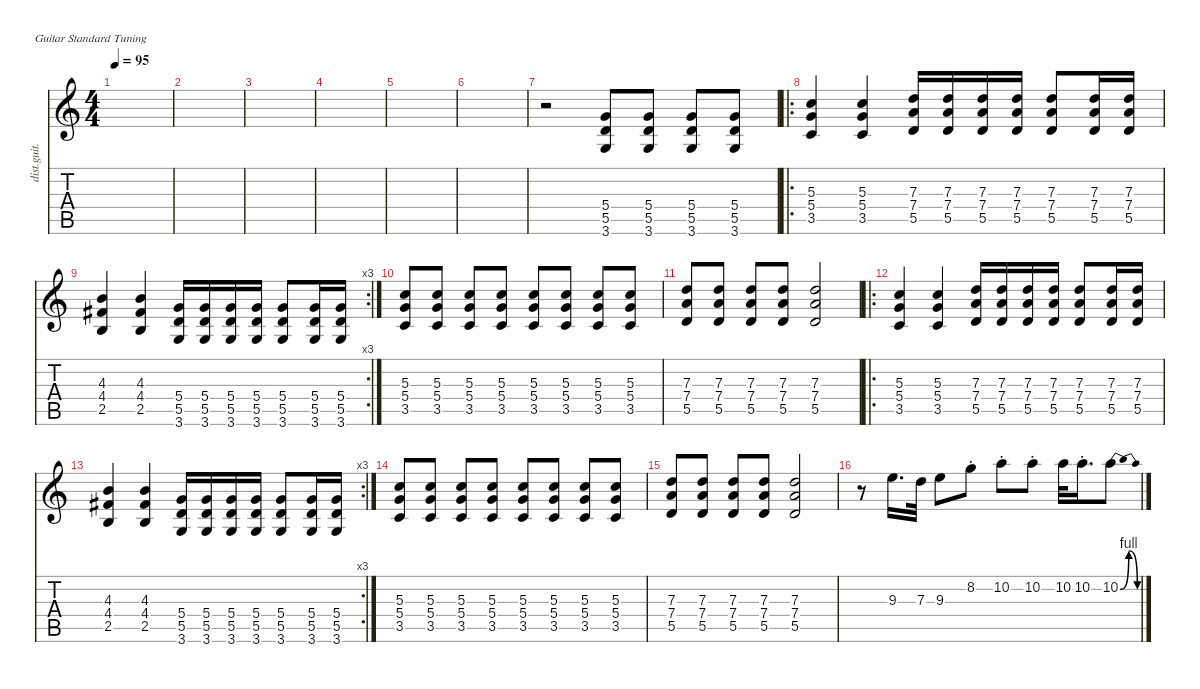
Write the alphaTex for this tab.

\defaultSystemsLayout 4
\hideDynamics
\bracketExtendMode nobrackets
\otherSystemsTrackNameOrientation horizontal
\track ("Distortion Guitar" "dist.guit.") {instrument distortionguitar}
\staff {score tabs}
\tuning (E4 B3 G3 D3 A2 E2)
\ts (4 4)
\tempo 95
\clef g2
\ks c
|
|
|
|
|
|
r.2 (3.6 5.5 5.4).8 (5.4 5.5 3.6).8 (5.4 5.5 3.6).8 (5.4 5.5 3.6).8 |
\ro
(3.5 5.4 5.3).4 (5.3 5.4 3.5).4 (5.5 7.4 7.3).16 (7.3 7.4 5.5).16 (5.5 7.4 7.3).16 (7.3 7.4 5.5).16 (5.5 7.4 7.3).8 (5.5 7.4 7.3).16 (7.3 7.4 5.5).16 |
\rc 3
(2.5 4.4 4.3).4 (4.3 4.4 2.5).4 (5.5 5.4 3.6).16 (5.4 5.5 3.6).16 (5.5 5.4 3.6).16 (5.4 5.5 3.6).16 (5.5 5.4 3.6).8 (5.5 5.4 3.6).16 (5.4 5.5 3.6).16 |
(5.3 5.4 3.5).8 (3.5 5.4 5.3).8 (5.3 5.4 3.5).8 (3.5 5.4 5.3).8 (5.3 5.4 3.5).8 (3.5 5.4 5.3).8 (5.3 5.4 3.5).8 (3.5 5.4 5.3).8 |
(5.5 7.4 7.3).8 (5.5 7.4 7.3).8 (5.5 7.4 7.3).8 (5.5 7.4 7.3).8 (5.5 7.4 7.3).2 |
\ro
(3.5 5.4 5.3).4 (5.3 5.4 3.5).4 (5.5 7.4 7.3).16 (7.3 7.4 5.5).16 (5.5 7.4 7.3).16 (7.3 7.4 5.5).16 (5.5 7.4 7.3).8 (5.5 7.4 7.3).16 (7.3 7.4 5.5).16 |
\rc 3
(2.5 4.4 4.3).4 (4.3 4.4 2.5).4 (5.5 5.4 3.6).16 (5.4 5.5 3.6).16 (5.5 5.4 3.6).16 (5.4 5.5 3.6).16 (5.5 5.4 3.6).8 (5.5 5.4 3.6).16 (5.4 5.5 3.6).16 |
(5.3 5.4 3.5).8 (3.5 5.4 5.3).8 (5.3 5.4 3.5).8 (3.5 5.4 5.3).8 (5.3 5.4 3.5).8 (3.5 5.4 5.3).8 (5.3 5.4 3.5).8 (3.5 5.4 5.3).8 |
(5.5 7.4 7.3).8 (5.5 7.4 7.3).8 (5.5 7.4 7.3).8 (5.5 7.4 7.3).8 (5.5 7.4 7.3).2 |
r.8 9.3.16{d} 7.3.32 9.3.8 8.2{st}.8 10.2{st}.8 10.2{st}.8 10.2.32 10.2{st}.16{d} 10.2{be (bendrelease 0 0 10.2 4 20.4 4 30 0)}.8
